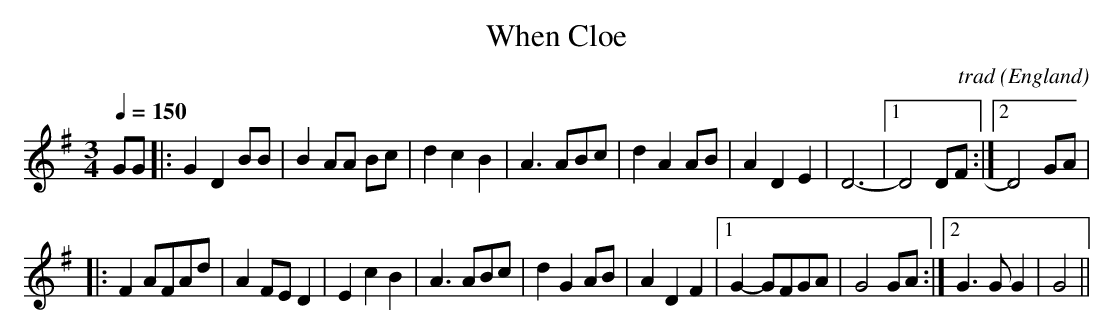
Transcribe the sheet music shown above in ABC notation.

X:1
T:When Cloe
C:trad
O:England
M:3/4
L:1/8
Q:1/4=150
K:G
GG |:G2 D2 BB| B2 AA Bc| d2 c2 B2|A3 ABc| d2A2AB|A2 D2E2|D6-|1 D4DF:|2 D4GA |
|: F2 AFAd| A2 FED2| E2 c2B2|A3 ABc|d2G2AB|A2D2F2|1 G2-GFGA|G4GA :|2 G3G G2|G4||
